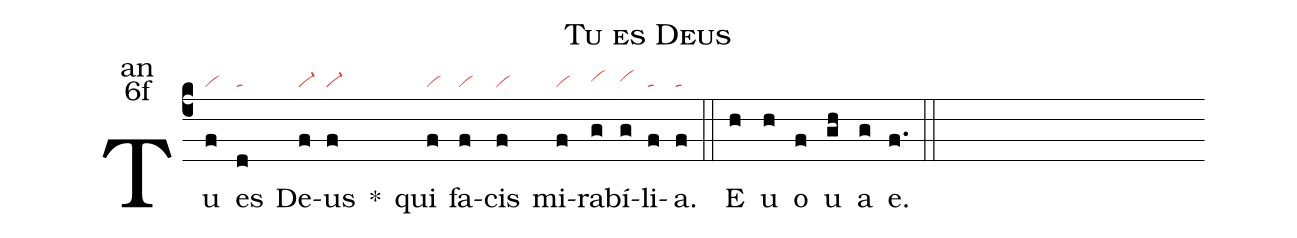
name:Tu es Deus;
office-part:an;
mode:6f;
nabc-lines:1;
%%
(c4) Tu(f|vi) es(d|ta) De(f|vi-)us(f|vi-) *() qui(f|vi) fa(f|vi)cis(f|vi) mi(f|vi)ra(g|vihh)bí(g|vihh)li(f|ta)a.(f|ta) (::)<eu>E(h) u(h) o(f) u(gh) a(g) e.</eu>(f.) (::)
